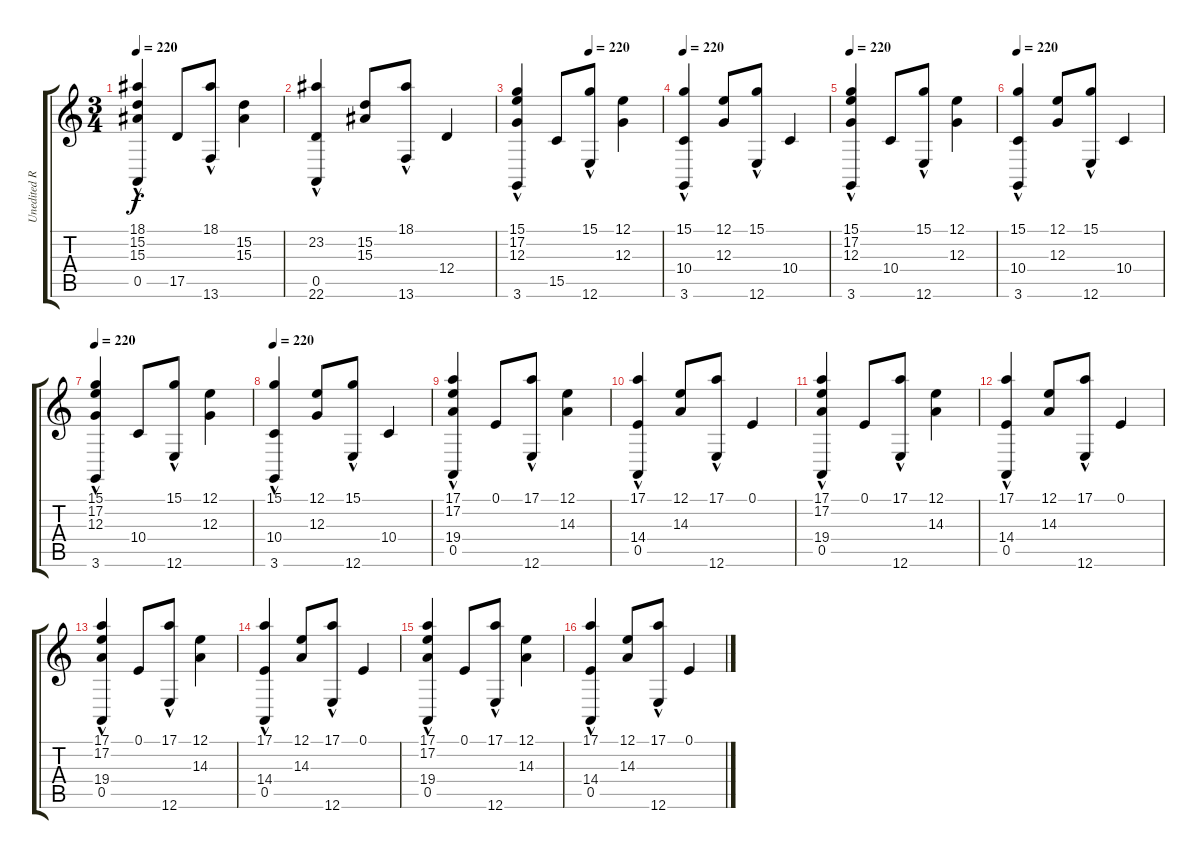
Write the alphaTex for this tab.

\track ("Unedited Rhythm" "Unedited R") {instrument harpsichord}
\staff {score tabs}
\tuning (E4 B3 G3 D3 A2 E2) {hide}
\ts (3 4)
\tempo 220
\clef g2
\ks c
(18.1{hac} 15.2 15.3 0.5{hac}).4{dy f} 17.5.8 (18.1{hac} 13.6{hac}).8 (15.2 15.3).4 |
(23.2{hac} 0.5{hac} 22.6).4 (15.2 15.3).8 (18.1{hac} 13.6{hac}).8 12.4.4 |
\tempo (220 0.5)
(15.1{hac} 17.2 12.3 3.6{hac}).4 15.5.8 (15.1{hac} 12.6{hac}).8 (12.1 12.3).4 |
\tempo 220
(15.1{hac} 10.4 3.6{hac}).4 (12.1 12.3).8 (15.1{hac} 12.6{hac}).8 10.4.4 |
\tempo 220
(15.1{hac} 17.2 12.3 3.6{hac}).4 10.4.8 (15.1{hac} 12.6{hac}).8 (12.1 12.3).4 |
\tempo 220
(15.1{hac} 10.4 3.6{hac}).4 (12.1 12.3).8 (15.1{hac} 12.6{hac}).8 10.4.4 |
\tempo 220
(15.1{hac} 17.2 12.3 3.6{hac}).4 10.4.8 (15.1{hac} 12.6{hac}).8 (12.1 12.3).4 |
\tempo 220
(15.1{hac} 10.4 3.6{hac}).4 (12.1 12.3).8 (15.1{hac} 12.6{hac}).8 10.4.4 |
(17.1{hac} 17.2 19.4 0.5{hac}).4 0.1.8 (17.1{hac} 12.6{hac}).8 (12.1 14.3).4 |
(17.1{hac} 14.4 0.5{hac}).4 (12.1 14.3).8 (17.1{hac} 12.6{hac}).8 0.1.4 |
(17.1{hac} 17.2 19.4 0.5{hac}).4 0.1.8 (17.1{hac} 12.6{hac}).8 (12.1 14.3).4 |
(17.1{hac} 14.4 0.5{hac}).4 (12.1 14.3).8 (17.1{hac} 12.6{hac}).8 0.1.4 |
(17.1{hac} 17.2 19.4 0.5{hac}).4 0.1.8 (17.1{hac} 12.6{hac}).8 (12.1 14.3).4 |
(17.1{hac} 14.4 0.5{hac}).4 (12.1 14.3).8 (17.1{hac} 12.6{hac}).8 0.1.4 |
(17.1{hac} 17.2 19.4 0.5{hac}).4 0.1.8 (17.1{hac} 12.6{hac}).8 (12.1 14.3).4 |
(17.1{hac} 14.4 0.5{hac}).4 (12.1 14.3).8 (17.1{hac} 12.6{hac}).8 0.1.4
